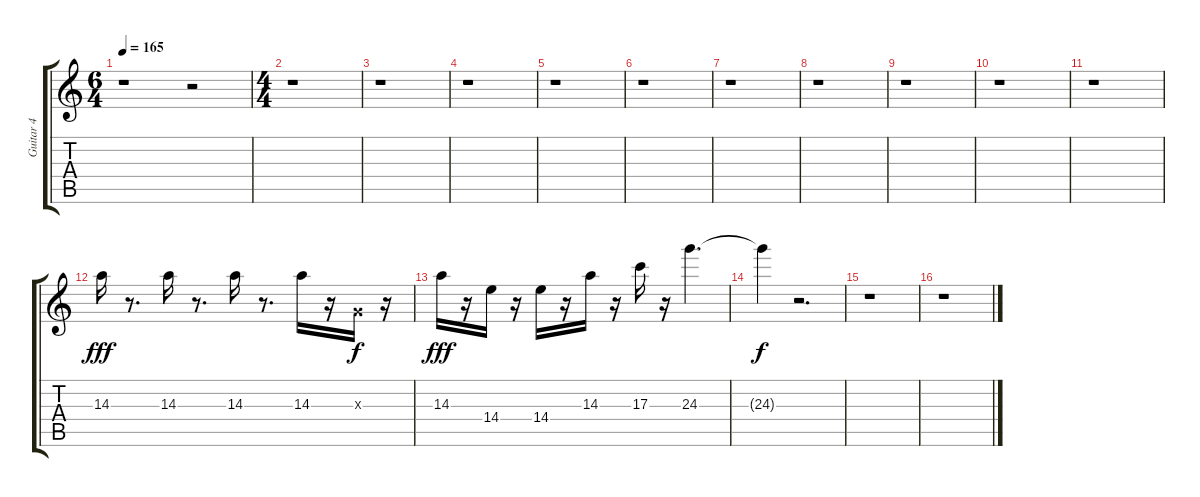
\track ("Guitar 4" "Guitar 4") {instrument distortionguitar}
\staff {score tabs}
\tuning (E4 B3 G3 D3 A2 E2) {hide}
\ts (6 4)
\tempo 165
\clef g2
\ks c
r.1{dy fff} r.2 |
\ts (4 4)
r.1 |
r.1 |
r.1 |
r.1 |
r.1 |
r.1 |
r.1 |
r.1 |
r.1 |
r.1 |
14.3.16 r.8{d} 14.3.16 r.8{d} 14.3.16 r.8{d} 14.3.16 r.16 0.3{x}.16{dy f} r.16 |
14.3.16{dy fff} r.16 14.4.16 r.16 14.4.16 r.16 14.3.16 r.16 17.3.16 r.16 24.3.4{d} |
24.3{t}.4{dy f} r.2{d} |
r.1 |
r.1
